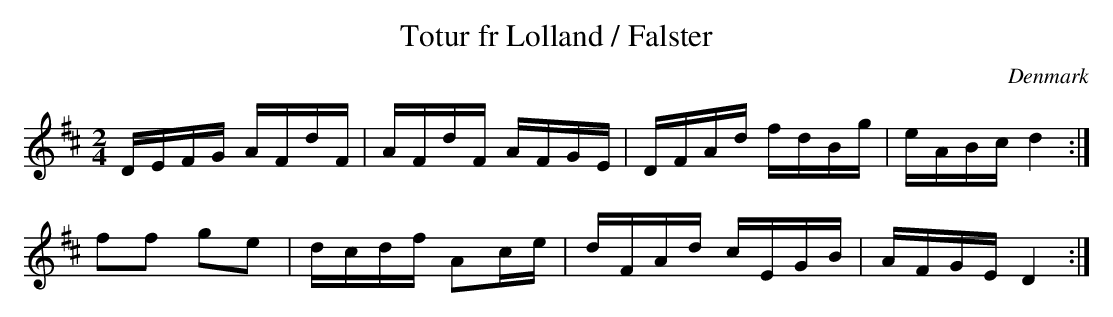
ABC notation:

X:1
T:Totur fr Lolland / Falster
M:2/4
O:Denmark
K:D
DEFG AFdF | AFdF AFGE | DFAd fdBg | eABc d4 :|
f2f2 g2e2 | dcdf A2ce | dFAd cEGB | AFGE D4 :|
